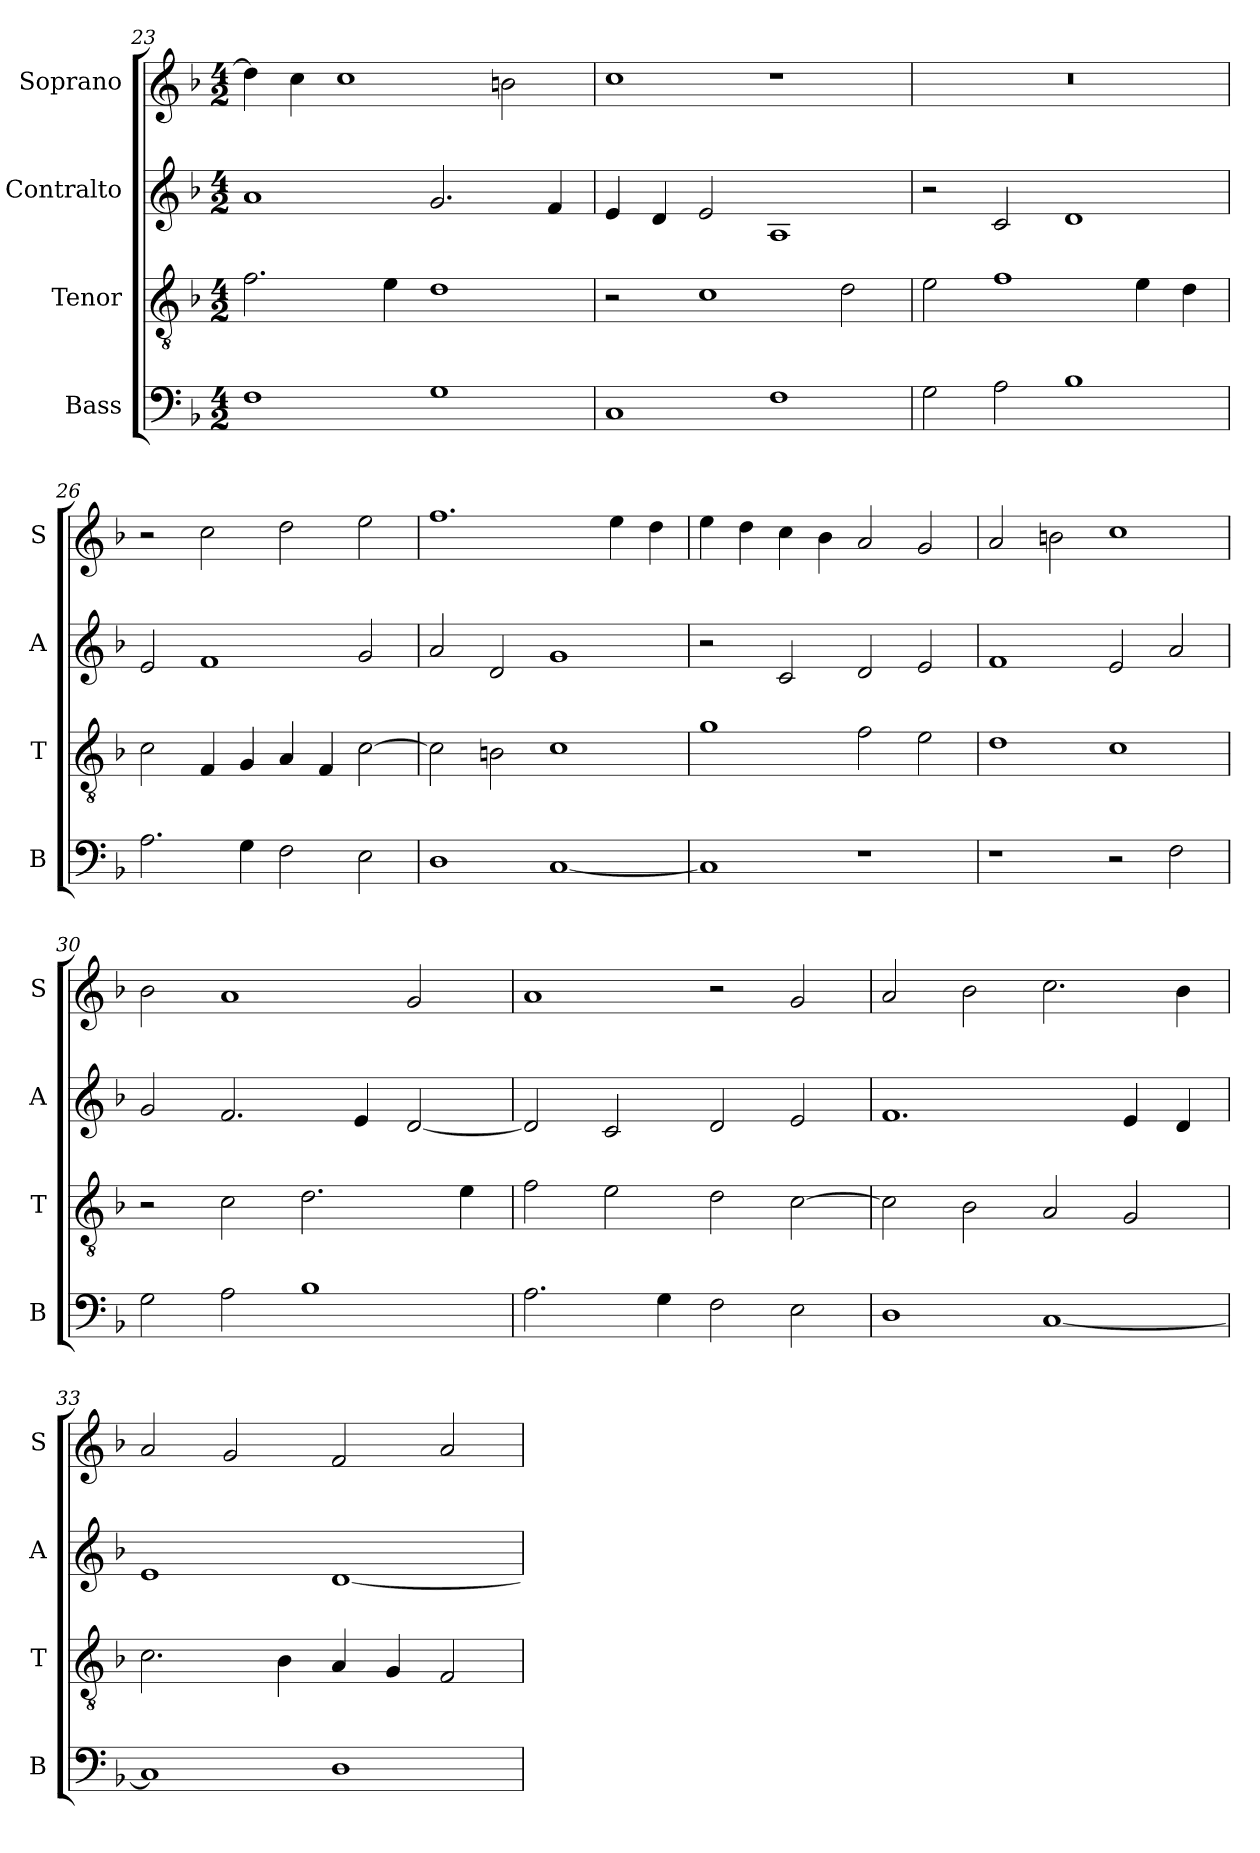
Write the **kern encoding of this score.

**kern	**kern	**kern	**kern
*part4	*part3	*part2	*part1
*staff4	*staff3	*staff2	*staff1
*I"Bass	*I"Tenor	*I"Contralto	*I"Soprano
*I'B	*I'T	*I'A	*I'S
*clefF4	*clefGv2	*clefG2	*clefG2
*k[b-]	*k[b-]	*k[b-]	*k[b-]
*M4/2	*M4/2	*M4/2	*M4/2
=23	=23	=23	=23
1F	2.f	1a	4dd]
.	.	.	4cc
.	.	.	1cc
.	4e	.	.
1G	1d	2.g	.
.	.	.	2bn
.	.	4f	.
=24	=24	=24	=24
1C	2r	4e	1cc
.	.	4d	.
.	1c	2e	.
1F	.	1A	1r
.	2d	.	.
=25	=25	=25	=25
2G	2e	2r	0r
2A	1f	2c	.
1B-	.	1d	.
.	4e	.	.
.	4d	.	.
=26	=26	=26	=26
2.A	2c	2e	2r
.	4F	1f	2cc
4G	4G	.	.
2F	4A	.	2dd
.	4F	.	.
2E	[2c	2g	2ee
=27	=27	=27	=27
1D	2c]	2a	1.ff
.	2Bn	2d	.
[1C	1c	1g	.
.	.	.	4ee
.	.	.	4dd
=28	=28	=28	=28
1C]	1g	2r	4ee
.	.	.	4dd
.	.	2c	4cc
.	.	.	4b-
1r	2f	2d	2a
.	2e	2e	2g
=29	=29	=29	=29
1r	1d	1f	2a
.	.	.	2bn
2r	1c	2e	1cc
2F	.	2a	.
=30	=30	=30	=30
2G	2r	2g	2b-
2A	2c	2.f	1a
1B-	2.d	.	.
.	.	4e	.
.	.	[2d	2g
.	4e	.	.
=31	=31	=31	=31
2.A	2f	2d]	1a
.	2e	2c	.
4G	.	.	.
2F	2d	2d	2r
2E	[2c	2e	2g
=32	=32	=32	=32
1D	2c]	1.f	2a
.	2B-	.	2b-
[1C	2A	.	2.cc
.	2G	4e	.
.	.	4d	4b-
=33	=33	=33	=33
1C]	2.c	1e	2a
.	.	.	2g
.	4B-	.	.
1D	4A	[1d	2f
.	4G	.	.
.	2F	.	2a
=	=	=	=
*-	*-	*-	*-
